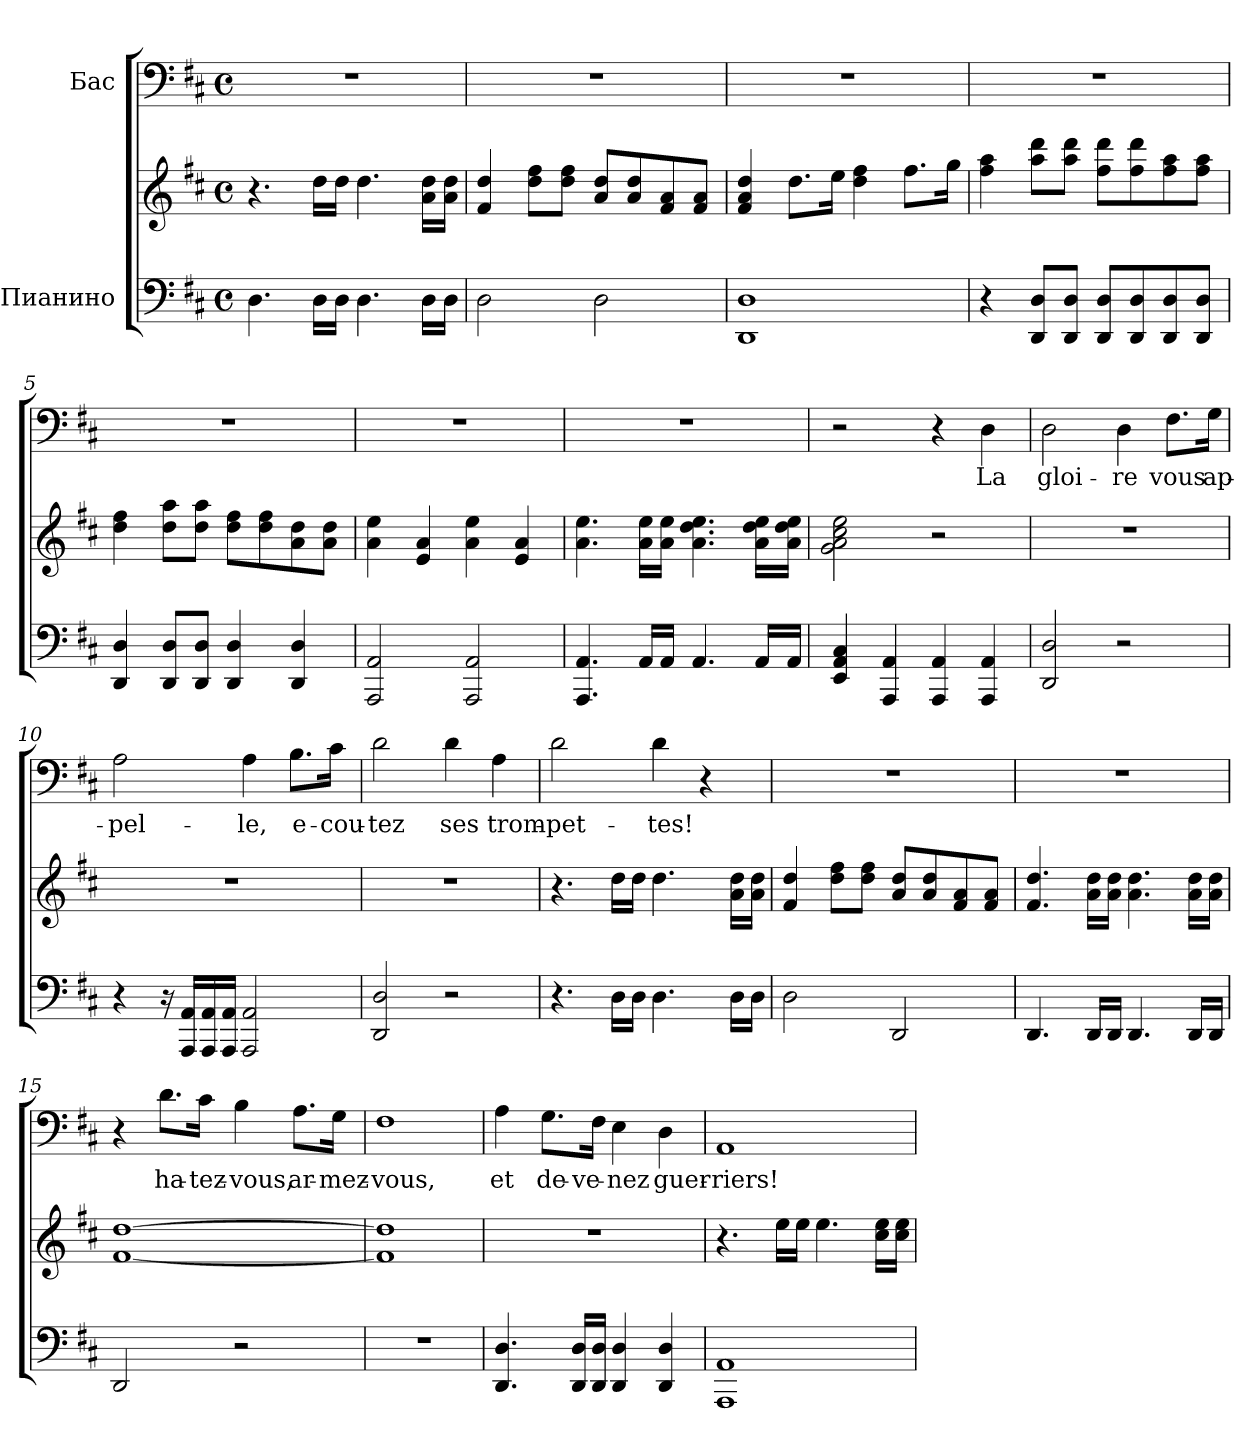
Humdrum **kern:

**kern	**kern	**kern	**text
*part2	*part2	*part1	*part1
*staff3	*staff2	*staff1	*staff1
*I"Пианино	*	*I"Бас	*
*clefF4	*clefG2	*clefF4	*
*k[f#c#]	*k[f#c#]	*k[f#c#]	*
*M4/4	*M4/4	*M4/4	*
*met(c)	*met(c)	*met(c)	*
*MM170	*MM170	*MM170	*
=1	=1	=1	=1
4.D\	4.r	1r	.
16D\LL	16dd\LL	.	.
16D\JJ	16dd\JJ	.	.
4.D\	4.dd\	.	.
16D\LL	16a\ 16dd\LL	.	.
16D\JJ	16a\ 16dd\JJ	.	.
=2	=2	=2	=2
2D\	4f#/ 4dd/	1r	.
.	8dd\ 8ff#\L	.	.
.	8dd\ 8ff#\J	.	.
2D\	8a/ 8dd/L	.	.
.	8a/ 8dd/	.	.
.	8f#/ 8a/	.	.
.	8f#/ 8a/J	.	.
=3	=3	=3	=3
1DD 1D	4f#/ 4a/ 4dd/	1r	.
.	8.dd\L	.	.
.	16ee\Jk	.	.
.	4dd\ 4ff#\	.	.
.	8.ff#\L	.	.
.	16gg\Jk	.	.
=4	=4	=4	=4
4r	4ff#\ 4aa\	1r	.
8DD/ 8D/L	8aa\ 8ddd\L	.	.
8DD/ 8D/J	8aa\ 8ddd\J	.	.
8DD/ 8D/L	8ff#\ 8ddd\L	.	.
8DD/ 8D/	8ff#\ 8ddd\	.	.
8DD/ 8D/	8ff#\ 8aa\	.	.
8DD/ 8D/J	8ff#\ 8aa\J	.	.
=5	=5	=5	=5
4DD/ 4D/	4dd\ 4ff#\	1r	.
8DD/ 8D/L	8dd\ 8aa\L	.	.
8DD/ 8D/J	8dd\ 8aa\J	.	.
4DD/ 4D/	8dd\ 8ff#\L	.	.
.	8dd\ 8ff#\	.	.
4DD/ 4D/	8a\ 8dd\	.	.
.	8a\ 8dd\J	.	.
=6	=6	=6	=6
2AAA/ 2AA/	4a\ 4ee\	1r	.
.	4e/ 4a/	.	.
2AAA/ 2AA/	4a\ 4ee\	.	.
.	4e/ 4a/	.	.
!!LO:LB:g=z
=7	=7	=7	=7
4.AAA/ 4.AA/	4.a\ 4.ee\	1r	.
16AA/LL	16a\ 16ee\LL	.	.
16AA/JJ	16a\ 16ee\JJ	.	.
4.AA/	4.a\ 4.dd\ 4.ee\	.	.
16AA/LL	16a\ 16dd\ 16ee\LL	.	.
16AA/JJ	16a\ 16dd\ 16ee\JJ	.	.
=8	=8	=8	=8
4EE/ 4AA/ 4C#/	2g\ 2a\ 2cc#\ 2ee\	2r	.
4AAA/ 4AA/	.	.	.
4AAA/ 4AA/	2r	4r	.
!	!	!	!LO:LY:b
4AAA/ 4AA/	.	4D\	La
=9	=9	=9	=9
!	!	!	!LO:LY:b
2DD/ 2D/	1r	2D\	gloi-
!	!	!	!LO:LY:b
2r	.	4D\	-re
!	!	!	!LO:LY:b
.	.	8.F#\L	vous
!	!	!	!LO:LY:b
.	.	16G\Jk	ap-
=10	=10	=10	=10
!	!	!	!LO:LY:b
4r	1r	2A\	-pel-
16r	.	.	.
16AAA/ 16AA/LL	.	.	.
16AAA/ 16AA/	.	.	.
16AAA/ 16AA/JJ	.	.	.
!	!	!	!LO:LY:b
2AAA/ 2AA/	.	4A\	-le,
!	!	!	!LO:LY:b
.	.	8.B\L	e-
!	!	!	!LO:LY:b
.	.	16c#\Jk	-cou-
=11	=11	=11	=11
!	!	!	!LO:LY:b
2DD/ 2D/	1r	2d\	-tez
!	!	!	!LO:LY:b
2r	.	4d\	ses
!	!	!	!LO:LY:b
.	.	4A\	trom-
=12	=12	=12	=12
!	!	!	!LO:LY:b
4.r	4.r	2d\	-pet-
16D\LL	16dd\LL	.	.
16D\JJ	16dd\JJ	.	.
!	!	!	!LO:LY:b
4.D\	4.dd\	4d\	-tes!
.	.	4r	.
16D\LL	16a\ 16dd\LL	.	.
16D\JJ	16a\ 16dd\JJ	.	.
!!LO:LB:g=z
=13	=13	=13	=13
2D\	4f#/ 4dd/	1r	.
.	8dd\ 8ff#\L	.	.
.	8dd\ 8ff#\J	.	.
2DD/	8a/ 8dd/L	.	.
.	8a/ 8dd/	.	.
.	8f#/ 8a/	.	.
.	8f#/ 8a/J	.	.
=14	=14	=14	=14
4.DD/	4.f#/ 4.dd/	1r	.
16DD/LL	16a\ 16dd\LL	.	.
16DD/JJ	16a\ 16dd\JJ	.	.
4.DD/	4.a\ 4.dd\	.	.
16DD/LL	16a\ 16dd\LL	.	.
16DD/JJ	16a\ 16dd\JJ	.	.
=15	=15	=15	=15
*	*^	*	*
2DD/	[1dd	[1f#	4r	.
!	!	!	!	!LO:LY:b
.	.	.	8.d\L	ha-
!	!	!	!	!LO:LY:b
.	.	.	16c#\Jk	-tez-
!	!	!	!	!LO:LY:b
2r	.	.	4B\	-vous,
!	!	!	!	!LO:LY:b
.	.	.	8.A\L	ar-
!	!	!	!	!LO:LY:b
.	.	.	16G\Jk	-mez-
=16	=16	=16	=16	=16
!	!	!	!	!LO:LY:b
1r	1dd]	1f#]	1F#	-vous,
=17	=17	=17	=17	=17
!	!	!	!	!LO:LY:b
*	*v	*v	*	*
4.DD/ 4.D/	1r	4A\	et
!	!	!	!LO:LY:b
.	.	8.G\L	de-
16DD/ 16D/LL	.	.	.
!	!	!	!LO:LY:b
16DD/ 16D/JJ	.	16F#\Jk	-ve-
!	!	!	!LO:LY:b
4DD/ 4D/	.	4E\	-nez
!	!	!	!LO:LY:b
4DD/ 4D/	.	4D\	guer-
=18	=18	=18	=18
!	!	!	!LO:LY:b
1AAA 1AA	4.r	1AA	-riers!
.	16ee\LL	.	.
.	16ee\JJ	.	.
.	4.ee\	.	.
.	16cc#\ 16ee\LL	.	.
.	16cc#\ 16ee\JJ	.	.
=	=	=	=
*-	*-	*-	*-
